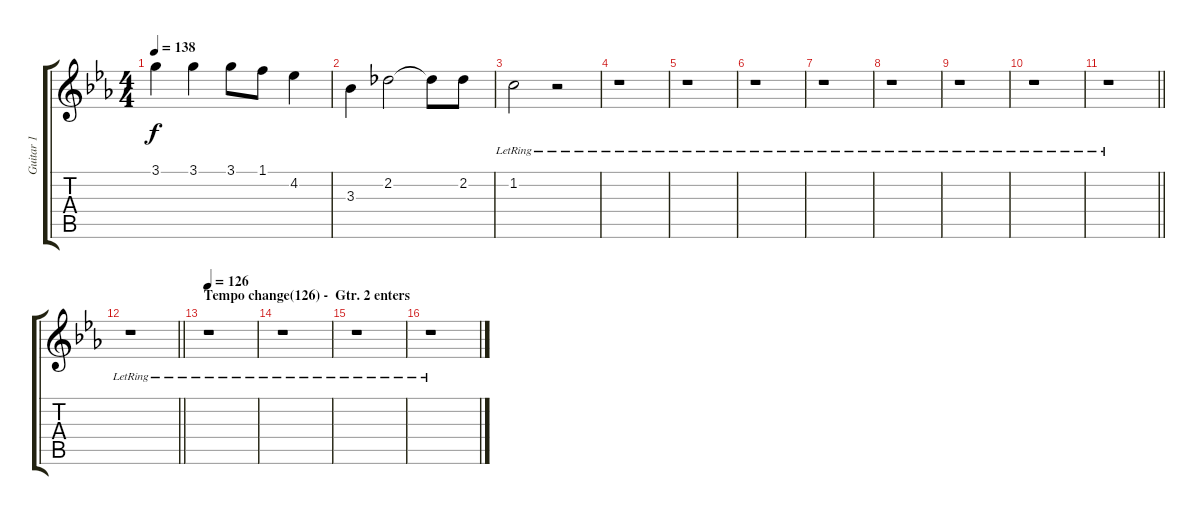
\track ("Guitar 1" "Guitar 1") {instrument electricguitarclean}
\staff {score tabs}
\tuning (E4 B3 G3 D3 A2 E2) {hide}
\ts (4 4)
\tempo 138
\clef g2
\ks eb
3.1.4{dy f} 3.1.4 3.1.8 1.1.8 4.2.4 |
3.3.4 2.2.2 2.2{t}.8 2.2.8 |
1.2{lr}.2 r.2 |
r.1 |
r.1 |
r.1 |
r.1 |
r.1 |
r.1 |
r.1 |
\barLineRight lightlight
r.1 |
\section ("" "")
\barLineRight lightlight
r.1 |
\section ("" "Tempo change(126) -  Gtr. 2 enters")
\tempo 126
r.1 |
r.1 |
r.1 |
r.1
